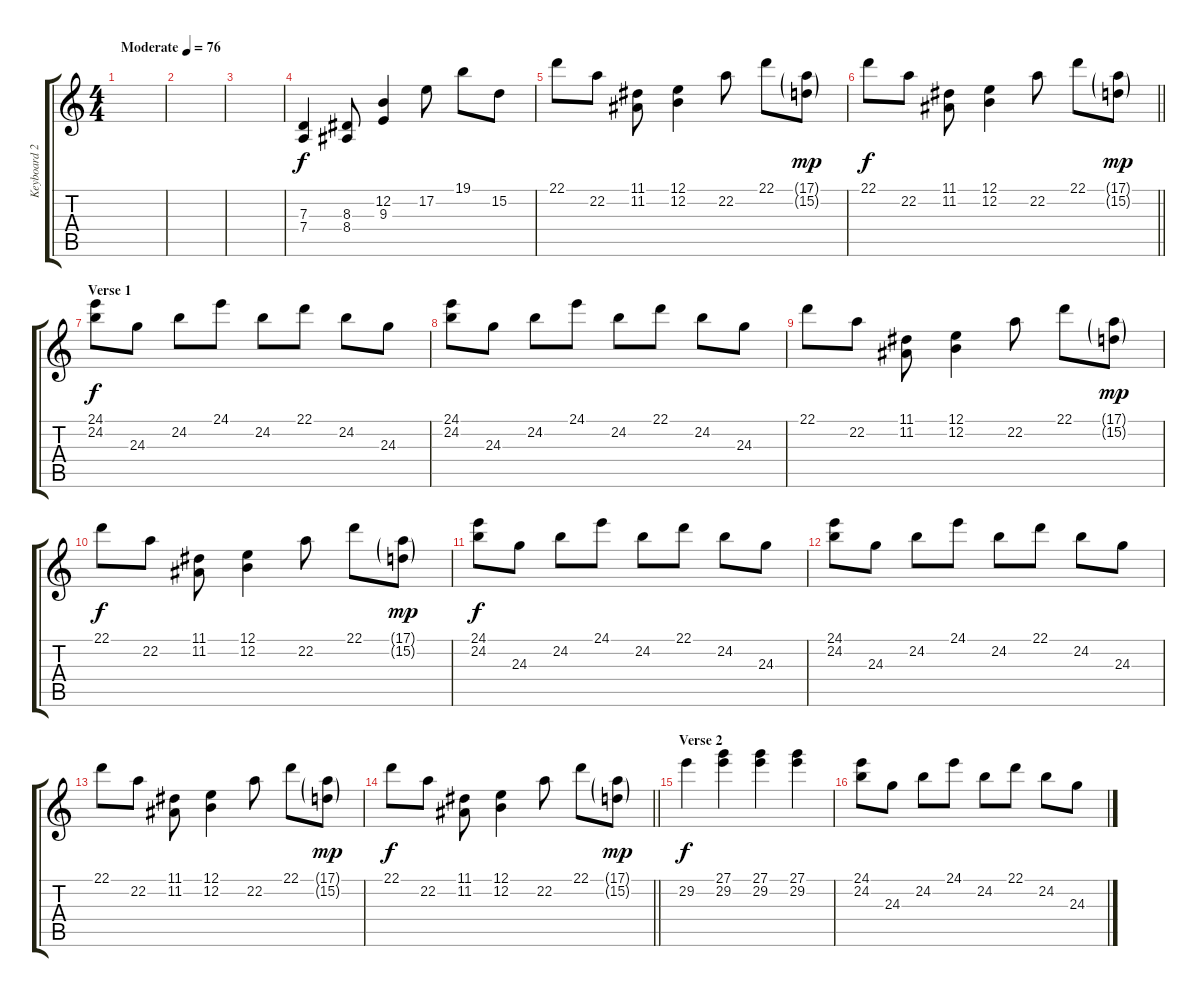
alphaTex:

\track ("Keyboard 2" "Keyboard 2") {instrument brightacousticpiano}
\staff {score tabs}
\tuning (E4 B3 G3 D3 A2 E2) {hide}
\ts (4 4)
\tempo (76 "Moderate")
\clef g2
\ks c
|
|
|
(7.3 7.4).4 (8.3 8.4).8 (12.2 9.3).4 17.2.8 19.1.8 15.2.8 |
22.1.8 22.2.8 (11.1 11.2).8 (12.1 12.2).4 22.2.8 22.1.8 (17.1{g} 15.2{g}).8{dy mp} |
\barLineRight lightlight
22.1.8{dy f} 22.2.8 (11.1 11.2).8 (12.1 12.2).4 22.2.8 22.1.8 (17.1{g} 15.2{g}).8{dy mp} |
\section ("" "Verse 1")
(24.1 24.2).8{dy f} 24.3.8 24.2.8 24.1.8 24.2.8 22.1.8 24.2.8 24.3.8 |
(24.1 24.2).8 24.3.8 24.2.8 24.1.8 24.2.8 22.1.8 24.2.8 24.3.8 |
22.1.8 22.2.8 (11.1 11.2).8 (12.1 12.2).4 22.2.8 22.1.8 (17.1{g} 15.2{g}).8{dy mp} |
22.1.8{dy f} 22.2.8 (11.1 11.2).8 (12.1 12.2).4 22.2.8 22.1.8 (17.1{g} 15.2{g}).8{dy mp} |
(24.1 24.2).8{dy f} 24.3.8 24.2.8 24.1.8 24.2.8 22.1.8 24.2.8 24.3.8 |
(24.1 24.2).8 24.3.8 24.2.8 24.1.8 24.2.8 22.1.8 24.2.8 24.3.8 |
22.1.8 22.2.8 (11.1 11.2).8 (12.1 12.2).4 22.2.8 22.1.8 (17.1{g} 15.2{g}).8{dy mp} |
\barLineRight lightlight
22.1.8{dy f} 22.2.8 (11.1 11.2).8 (12.1 12.2).4 22.2.8 22.1.8 (17.1{g} 15.2{g}).8{dy mp} |
\section ("" "Verse 2")
29.2.4{dy f} (27.1 29.2).4 (27.1 29.2).4 (27.1 29.2).4 |
(24.1 24.2).8 24.3.8 24.2.8 24.1.8 24.2.8 22.1.8 24.2.8 24.3.8
